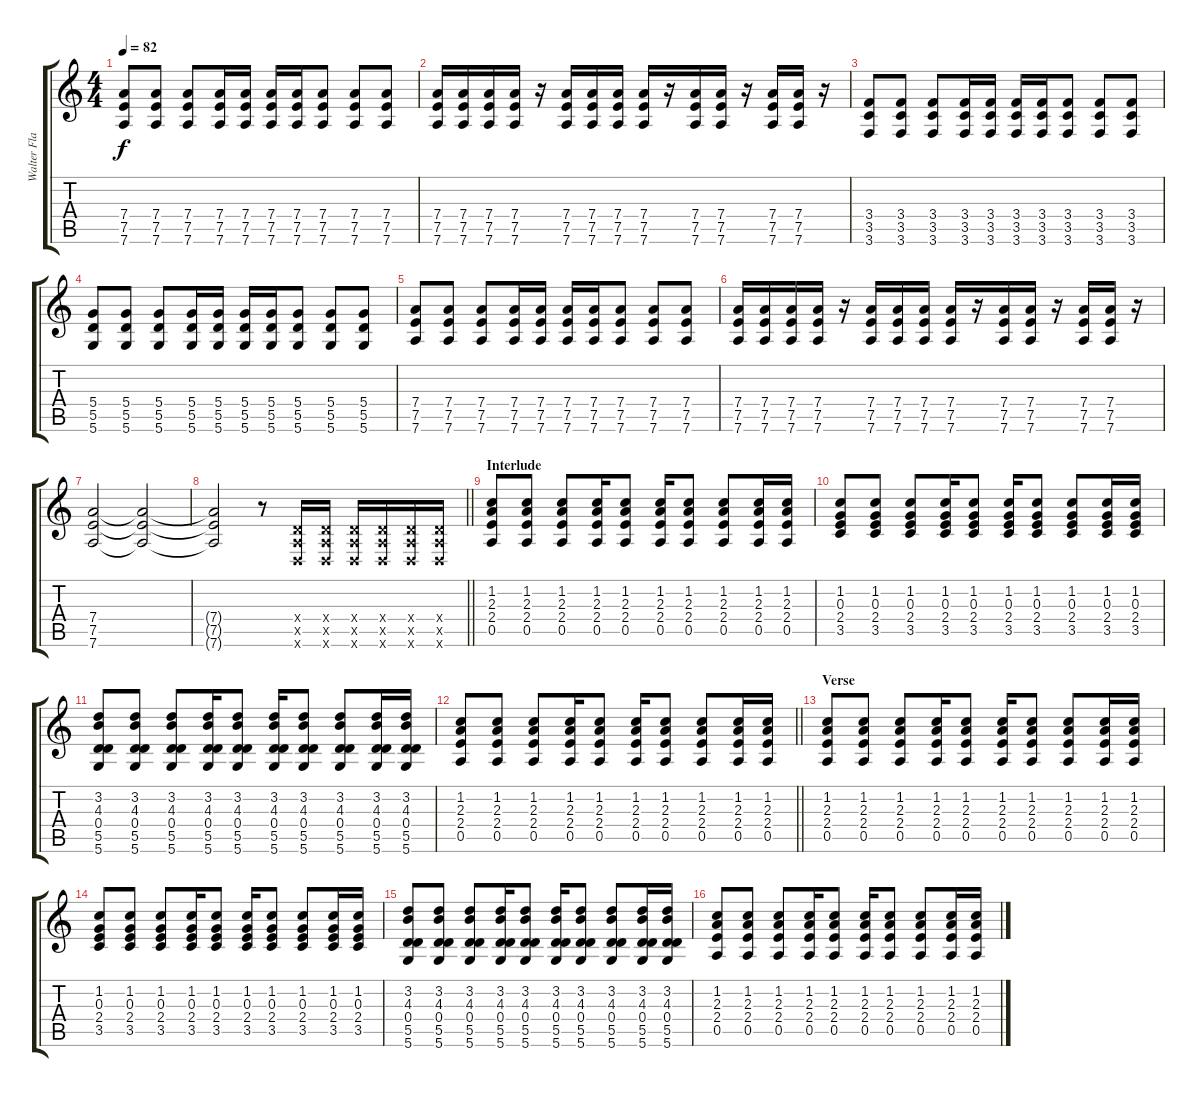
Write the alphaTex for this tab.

\track ("Walter Flakus (Rhythm Guitar)" "Walter Fla") {instrument distortionguitar}
\staff {score tabs}
\tuning (E4 B3 G3 D3 A2 D2) {hide}
\ts (4 4)
\tempo 82
\clef g2
\ks c
(7.4 7.5 7.6).8{dy f} (7.4 7.5 7.6).8 (7.4 7.5 7.6).8 (7.4 7.5 7.6).16 (7.4 7.5 7.6).16 (7.4 7.5 7.6).16 (7.4 7.5 7.6).16 (7.4 7.5 7.6).8 (7.4 7.5 7.6).8 (7.4 7.5 7.6).8 |
(7.4 7.5 7.6).16 (7.4 7.5 7.6).16 (7.4 7.5 7.6).16 (7.4 7.5 7.6).16 r.16 (7.4 7.5 7.6).16 (7.4 7.5 7.6).16 (7.4 7.5 7.6).16 (7.4 7.5 7.6).16 r.16 (7.4 7.5 7.6).16 (7.4 7.5 7.6).16 r.16 (7.4 7.5 7.6).16 (7.4 7.5 7.6).16 r.16 |
(3.4 3.5 3.6).8 (3.4 3.5 3.6).8 (3.4 3.5 3.6).8 (3.4 3.5 3.6).16 (3.4 3.5 3.6).16 (3.4 3.5 3.6).16 (3.4 3.5 3.6).16 (3.4 3.5 3.6).8 (3.4 3.5 3.6).8 (3.4 3.5 3.6).8 |
(5.4 5.5 5.6).8 (5.4 5.5 5.6).8 (5.4 5.5 5.6).8 (5.4 5.5 5.6).16 (5.4 5.5 5.6).16 (5.4 5.5 5.6).16 (5.4 5.5 5.6).16 (5.4 5.5 5.6).8 (5.4 5.5 5.6).8 (5.4 5.5 5.6).8 |
(7.4 7.5 7.6).8 (7.4 7.5 7.6).8 (7.4 7.5 7.6).8 (7.4 7.5 7.6).16 (7.4 7.5 7.6).16 (7.4 7.5 7.6).16 (7.4 7.5 7.6).16 (7.4 7.5 7.6).8 (7.4 7.5 7.6).8 (7.4 7.5 7.6).8 |
(7.4 7.5 7.6).16 (7.4 7.5 7.6).16 (7.4 7.5 7.6).16 (7.4 7.5 7.6).16 r.16 (7.4 7.5 7.6).16 (7.4 7.5 7.6).16 (7.4 7.5 7.6).16 (7.4 7.5 7.6).16 r.16 (7.4 7.5 7.6).16 (7.4 7.5 7.6).16 r.16 (7.4 7.5 7.6).16 (7.4 7.5 7.6).16 r.16 |
(7.4 7.5 7.6).2 (7.4{t} 7.5{t} 7.6{t}).2{volume 0} |
\barLineRight lightlight
(7.4{t} 7.5{t} 7.6{t}).2 r.8 (0.4{x} 0.5{x} 0.6{x}).16{volume 13} (0.4{x} 0.5{x} 0.6{x}).16 (0.4{x} 0.5{x} 0.6{x}).16 (0.4{x} 0.5{x} 0.6{x}).16 (0.4{x} 0.5{x} 0.6{x}).16 (0.4{x} 0.5{x} 0.6{x}).16 |
\section ("" "Interlude")
(1.2 2.3 2.4 0.5).8{volume 4 instrument acousticguitarsteel} (1.2 2.3 2.4 0.5).8 (1.2 2.3 2.4 0.5).8 (1.2 2.3 2.4 0.5).16 (1.2 2.3 2.4 0.5).8 (1.2 2.3 2.4 0.5).16 (1.2 2.3 2.4 0.5).8 (1.2 2.3 2.4 0.5).8 (1.2 2.3 2.4 0.5).16 (1.2 2.3 2.4 0.5).16 |
(1.2 0.3 2.4 3.5).8 (1.2 0.3 2.4 3.5).8 (1.2 0.3 2.4 3.5).8 (1.2 0.3 2.4 3.5).16 (1.2 0.3 2.4 3.5).8 (1.2 0.3 2.4 3.5).16 (1.2 0.3 2.4 3.5).8 (1.2 0.3 2.4 3.5).8 (1.2 0.3 2.4 3.5).16 (1.2 0.3 2.4 3.5).16 |
(3.2 4.3 0.4 5.5 5.6).8 (3.2 4.3 0.4 5.5 5.6).8 (3.2 4.3 0.4 5.5 5.6).8 (3.2 4.3 0.4 5.5 5.6).16 (3.2 4.3 0.4 5.5 5.6).8 (3.2 4.3 0.4 5.5 5.6).16 (3.2 4.3 0.4 5.5 5.6).8 (3.2 4.3 0.4 5.5 5.6).8 (3.2 4.3 0.4 5.5 5.6).16 (3.2 4.3 0.4 5.5 5.6).16 |
\barLineRight lightlight
(1.2 2.3 2.4 0.5).8 (1.2 2.3 2.4 0.5).8 (1.2 2.3 2.4 0.5).8 (1.2 2.3 2.4 0.5).16 (1.2 2.3 2.4 0.5).8 (1.2 2.3 2.4 0.5).16 (1.2 2.3 2.4 0.5).8 (1.2 2.3 2.4 0.5).8 (1.2 2.3 2.4 0.5).16 (1.2 2.3 2.4 0.5).16 |
\section ("" "Verse")
(1.2 2.3 2.4 0.5).8{volume 7 instrument acousticguitarsteel} (1.2 2.3 2.4 0.5).8 (1.2 2.3 2.4 0.5).8 (1.2 2.3 2.4 0.5).16 (1.2 2.3 2.4 0.5).8 (1.2 2.3 2.4 0.5).16 (1.2 2.3 2.4 0.5).8 (1.2 2.3 2.4 0.5).8 (1.2 2.3 2.4 0.5).16 (1.2 2.3 2.4 0.5).16 |
(1.2 0.3 2.4 3.5).8 (1.2 0.3 2.4 3.5).8 (1.2 0.3 2.4 3.5).8 (1.2 0.3 2.4 3.5).16 (1.2 0.3 2.4 3.5).8 (1.2 0.3 2.4 3.5).16 (1.2 0.3 2.4 3.5).8 (1.2 0.3 2.4 3.5).8 (1.2 0.3 2.4 3.5).16 (1.2 0.3 2.4 3.5).16 |
(3.2 4.3 0.4 5.5 5.6).8 (3.2 4.3 0.4 5.5 5.6).8 (3.2 4.3 0.4 5.5 5.6).8 (3.2 4.3 0.4 5.5 5.6).16 (3.2 4.3 0.4 5.5 5.6).8 (3.2 4.3 0.4 5.5 5.6).16 (3.2 4.3 0.4 5.5 5.6).8 (3.2 4.3 0.4 5.5 5.6).8 (3.2 4.3 0.4 5.5 5.6).16 (3.2 4.3 0.4 5.5 5.6).16 |
(1.2 2.3 2.4 0.5).8 (1.2 2.3 2.4 0.5).8 (1.2 2.3 2.4 0.5).8 (1.2 2.3 2.4 0.5).16 (1.2 2.3 2.4 0.5).8 (1.2 2.3 2.4 0.5).16 (1.2 2.3 2.4 0.5).8 (1.2 2.3 2.4 0.5).8 (1.2 2.3 2.4 0.5).16 (1.2 2.3 2.4 0.5).16
